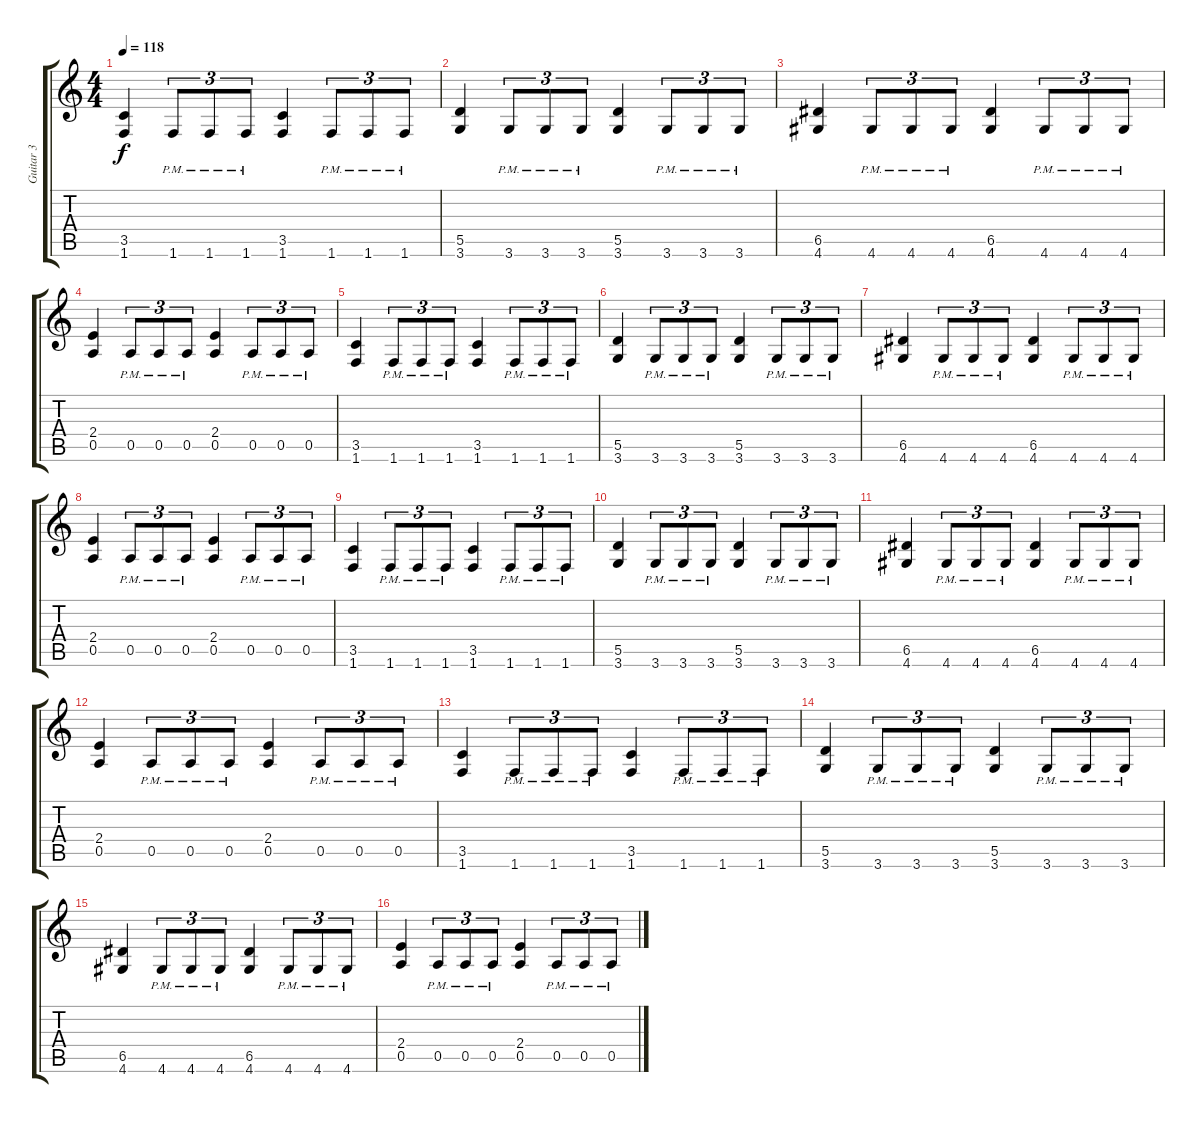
\track ("Guitar 3" "Guitar 3") {instrument distortionguitar}
\staff {score tabs}
\tuning (E4 B3 G3 D3 A2 E2) {hide}
\ts (4 4)
\tempo 118
\clef g2
\ks c
(3.5 1.6).4{dy f} 1.6{pm}.8{tu (3 2)} 1.6{pm}.8{tu (3 2)} 1.6{pm}.8{tu (3 2)} (3.5 1.6).4 1.6{pm}.8{tu (3 2)} 1.6{pm}.8{tu (3 2)} 1.6{pm}.8{tu (3 2)} |
(5.5 3.6).4 3.6{pm}.8{tu (3 2)} 3.6{pm}.8{tu (3 2)} 3.6{pm}.8{tu (3 2)} (5.5 3.6).4 3.6{pm}.8{tu (3 2)} 3.6{pm}.8{tu (3 2)} 3.6{pm}.8{tu (3 2)} |
(6.5 4.6).4 4.6{pm}.8{tu (3 2)} 4.6{pm}.8{tu (3 2)} 4.6{pm}.8{tu (3 2)} (6.5 4.6).4 4.6{pm}.8{tu (3 2)} 4.6{pm}.8{tu (3 2)} 4.6{pm}.8{tu (3 2)} |
(2.4 0.5).4 0.5{pm}.8{tu (3 2)} 0.5{pm}.8{tu (3 2)} 0.5{pm}.8{tu (3 2)} (2.4 0.5).4 0.5{pm}.8{tu (3 2)} 0.5{pm}.8{tu (3 2)} 0.5{pm}.8{tu (3 2)} |
(3.5 1.6).4 1.6{pm}.8{tu (3 2)} 1.6{pm}.8{tu (3 2)} 1.6{pm}.8{tu (3 2)} (3.5 1.6).4 1.6{pm}.8{tu (3 2)} 1.6{pm}.8{tu (3 2)} 1.6{pm}.8{tu (3 2)} |
(5.5 3.6).4 3.6{pm}.8{tu (3 2)} 3.6{pm}.8{tu (3 2)} 3.6{pm}.8{tu (3 2)} (5.5 3.6).4 3.6{pm}.8{tu (3 2)} 3.6{pm}.8{tu (3 2)} 3.6{pm}.8{tu (3 2)} |
(6.5 4.6).4 4.6{pm}.8{tu (3 2)} 4.6{pm}.8{tu (3 2)} 4.6{pm}.8{tu (3 2)} (6.5 4.6).4 4.6{pm}.8{tu (3 2)} 4.6{pm}.8{tu (3 2)} 4.6{pm}.8{tu (3 2)} |
(2.4 0.5).4 0.5{pm}.8{tu (3 2)} 0.5{pm}.8{tu (3 2)} 0.5{pm}.8{tu (3 2)} (2.4 0.5).4 0.5{pm}.8{tu (3 2)} 0.5{pm}.8{tu (3 2)} 0.5{pm}.8{tu (3 2)} |
(3.5 1.6).4 1.6{pm}.8{tu (3 2)} 1.6{pm}.8{tu (3 2)} 1.6{pm}.8{tu (3 2)} (3.5 1.6).4 1.6{pm}.8{tu (3 2)} 1.6{pm}.8{tu (3 2)} 1.6{pm}.8{tu (3 2)} |
(5.5 3.6).4 3.6{pm}.8{tu (3 2)} 3.6{pm}.8{tu (3 2)} 3.6{pm}.8{tu (3 2)} (5.5 3.6).4 3.6{pm}.8{tu (3 2)} 3.6{pm}.8{tu (3 2)} 3.6{pm}.8{tu (3 2)} |
(6.5 4.6).4 4.6{pm}.8{tu (3 2)} 4.6{pm}.8{tu (3 2)} 4.6{pm}.8{tu (3 2)} (6.5 4.6).4 4.6{pm}.8{tu (3 2)} 4.6{pm}.8{tu (3 2)} 4.6{pm}.8{tu (3 2)} |
(2.4 0.5).4 0.5{pm}.8{tu (3 2)} 0.5{pm}.8{tu (3 2)} 0.5{pm}.8{tu (3 2)} (2.4 0.5).4 0.5{pm}.8{tu (3 2)} 0.5{pm}.8{tu (3 2)} 0.5{pm}.8{tu (3 2)} |
(3.5 1.6).4 1.6{pm}.8{tu (3 2)} 1.6{pm}.8{tu (3 2)} 1.6{pm}.8{tu (3 2)} (3.5 1.6).4 1.6{pm}.8{tu (3 2)} 1.6{pm}.8{tu (3 2)} 1.6{pm}.8{tu (3 2)} |
(5.5 3.6).4 3.6{pm}.8{tu (3 2)} 3.6{pm}.8{tu (3 2)} 3.6{pm}.8{tu (3 2)} (5.5 3.6).4 3.6{pm}.8{tu (3 2)} 3.6{pm}.8{tu (3 2)} 3.6{pm}.8{tu (3 2)} |
(6.5 4.6).4 4.6{pm}.8{tu (3 2)} 4.6{pm}.8{tu (3 2)} 4.6{pm}.8{tu (3 2)} (6.5 4.6).4 4.6{pm}.8{tu (3 2)} 4.6{pm}.8{tu (3 2)} 4.6{pm}.8{tu (3 2)} |
(2.4 0.5).4{volume 9} 0.5{pm}.8{tu (3 2)} 0.5{pm}.8{tu (3 2)} 0.5{pm}.8{tu (3 2)} (2.4 0.5).4 0.5{pm}.8{tu (3 2)} 0.5{pm}.8{tu (3 2)} 0.5{pm}.8{tu (3 2)}
